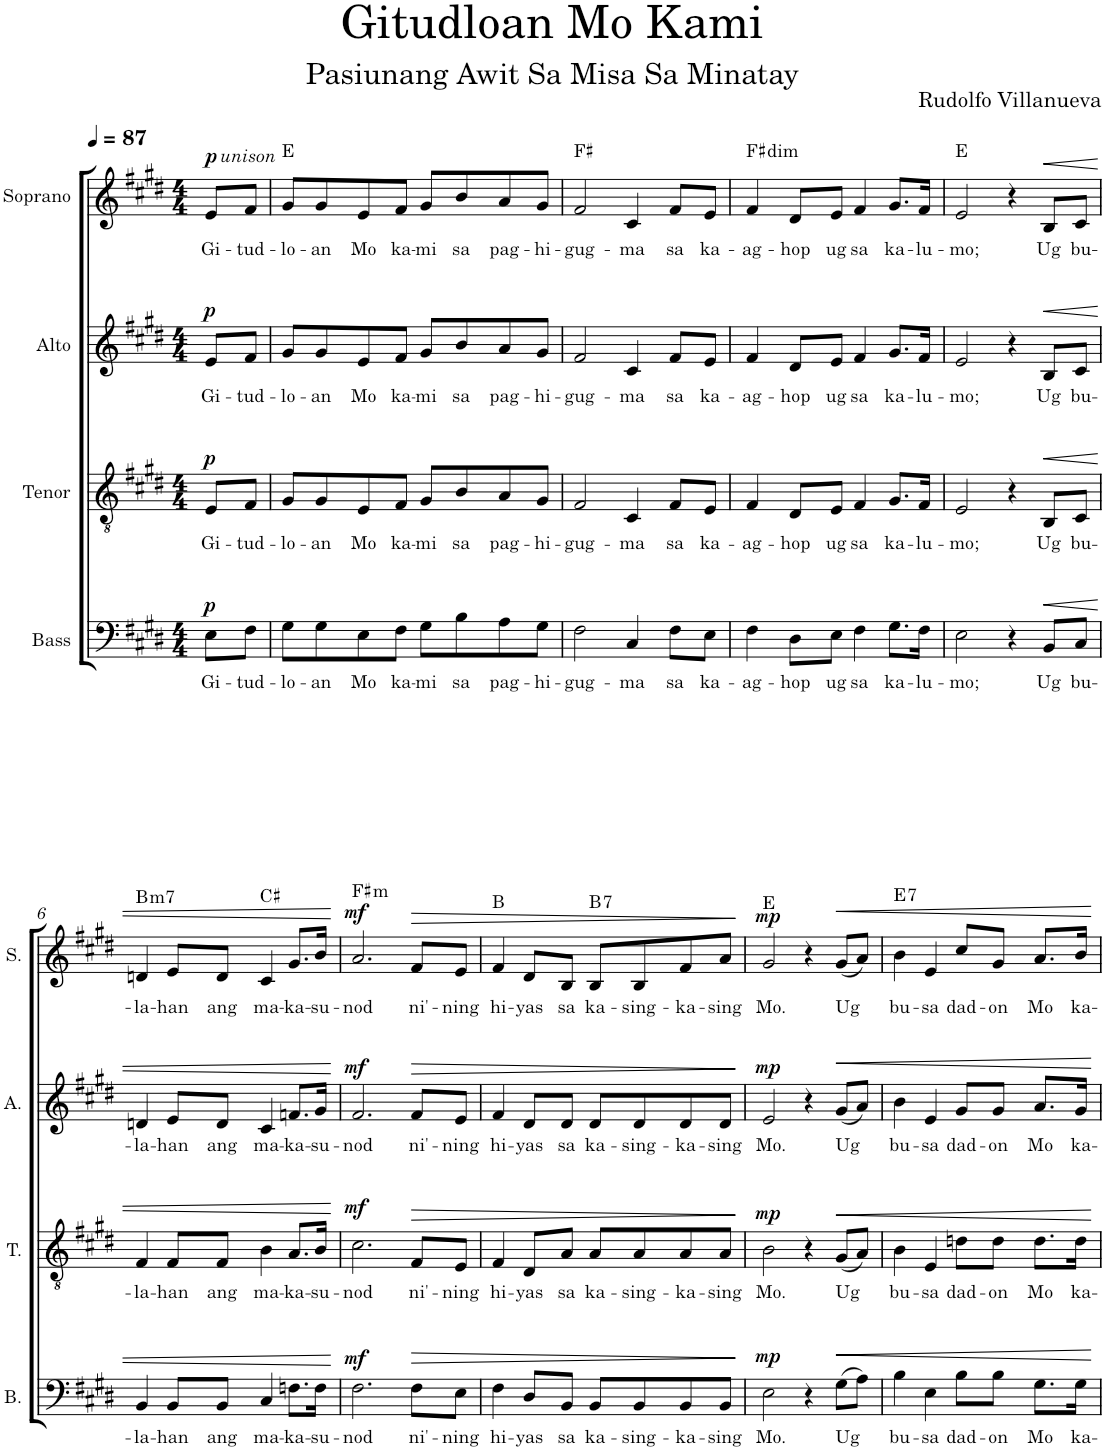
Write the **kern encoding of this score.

**kern	**text	**dynam	**kern	**text	**dynam	**kern	**text	**dynam	**kern	**text	**dynam	**harte
*part4	*part4	*part4	*part3	*part3	*part3	*part2	*part2	*part2	*part1	*part1	*part1	*part1
*staff4	*staff4	*staff4	*staff3	*staff3	*staff3	*staff2	*staff2	*staff2	*staff1	*staff1	*staff1	*
*I"Bass	*	*	*I"Tenor	*	*	*I"Alto	*	*	*I"Soprano	*	*	*
*I'B.	*	*	*I'T.	*	*	*I'A.	*	*	*I'S.	*	*	*
*clefF4	*	*	*clefGv2	*	*	*clefG2	*	*	*clefG2	*	*	*
*k[f#c#g#d#]	*	*	*k[f#c#g#d#]	*	*	*k[f#c#g#d#]	*	*	*k[f#c#g#d#]	*	*	*
*M4/4	*	*	*M4/4	*	*	*M4/4	*	*	*M4/4	*	*	*
*MM87	*	*	*MM87	*	*	*MM87	*	*	*MM87	*	*	*
=1	=1	=1	=1	=1	=1	=1	=1	=1	=1	=1	=1	=1
!	!	!	!	!	!	!	!	!	!LO:TX:a:i:t=unison	!	!	!
!	!LO:LY:b	!LO:DY:a	!	!LO:LY:b	!LO:DY:a	!	!LO:LY:b	!LO:DY:a	!	!LO:LY:b	!LO:DY:a	!
8E\L	Gi-	p	8E/L	Gi-	p	8e/L	Gi-	p	8e/L	Gi-	p	.
!	!LO:LY:b	!	!	!LO:LY:b	!	!	!LO:LY:b	!	!	!LO:LY:b	!	!
8F#\J	-tud-	.	8F#/J	-tud-	.	8f#/J	-tud-	.	8f#/J	-tud-	.	.
=2	=2	=2	=2	=2	=2	=2	=2	=2	=2	=2	=2	=2
!	!LO:LY:b	!	!	!LO:LY:b	!	!	!LO:LY:b	!	!	!LO:LY:b	!	!
8G#\L	-lo-	.	8G#/L	-lo-	.	8g#/L	-lo-	.	8g#/L	-lo-	.	E:maj
!	!LO:LY:b	!	!	!LO:LY:b	!	!	!LO:LY:b	!	!	!LO:LY:b	!	!
8G#\	-an	.	8G#/	-an	.	8g#/	-an	.	8g#/	-an	.	.
!	!LO:LY:b	!	!	!LO:LY:b	!	!	!LO:LY:b	!	!	!LO:LY:b	!	!
8E\	Mo	.	8E/	Mo	.	8e/	Mo	.	8e/	Mo	.	.
!	!LO:LY:b	!	!	!LO:LY:b	!	!	!LO:LY:b	!	!	!LO:LY:b	!	!
8F#\J	ka-	.	8F#/J	ka-	.	8f#/J	ka-	.	8f#/J	ka-	.	.
!	!LO:LY:b	!	!	!LO:LY:b	!	!	!LO:LY:b	!	!	!LO:LY:b	!	!
8G#\L	-mi	.	8G#/L	-mi	.	8g#/L	-mi	.	8g#/L	-mi	.	.
!	!LO:LY:b	!	!	!LO:LY:b	!	!	!LO:LY:b	!	!	!LO:LY:b	!	!
8B\	sa	.	8B/	sa	.	8b/	sa	.	8b/	sa	.	.
!	!LO:LY:b	!	!	!LO:LY:b	!	!	!LO:LY:b	!	!	!LO:LY:b	!	!
8A\	pag-	.	8A/	pag-	.	8a/	pag-	.	8a/	pag-	.	.
!	!LO:LY:b	!	!	!LO:LY:b	!	!	!LO:LY:b	!	!	!LO:LY:b	!	!
8G#\J	-hi-	.	8G#/J	-hi-	.	8g#/J	-hi-	.	8g#/J	-hi-	.	.
=3	=3	=3	=3	=3	=3	=3	=3	=3	=3	=3	=3	=3
!	!LO:LY:b	!	!	!LO:LY:b	!	!	!LO:LY:b	!	!	!LO:LY:b	!	!
2F#\	-gug-	.	2F#/	-gug-	.	2f#/	-gug-	.	2f#/	-gug-	.	F#:maj
!	!LO:LY:b	!	!	!LO:LY:b	!	!	!LO:LY:b	!	!	!LO:LY:b	!	!
4C#/	-ma	.	4C#/	-ma	.	4c#/	-ma	.	4c#/	-ma	.	.
!	!LO:LY:b	!	!	!LO:LY:b	!	!	!LO:LY:b	!	!	!LO:LY:b	!	!
8F#\L	sa	.	8F#/L	sa	.	8f#/L	sa	.	8f#/L	sa	.	.
!	!LO:LY:b	!	!	!LO:LY:b	!	!	!LO:LY:b	!	!	!LO:LY:b	!	!
8E\J	ka-	.	8E/J	ka-	.	8e/J	ka-	.	8e/J	ka-	.	.
=4	=4	=4	=4	=4	=4	=4	=4	=4	=4	=4	=4	=4
!	!LO:LY:b	!	!	!LO:LY:b	!	!	!LO:LY:b	!	!	!LO:LY:b	!	!LO:H:kt=dim
4F#\	-ag-	.	4F#/	-ag-	.	4f#/	-ag-	.	4f#/	-ag-	.	F#:dim
!	!LO:LY:b	!	!	!LO:LY:b	!	!	!LO:LY:b	!	!	!LO:LY:b	!	!
8D#\L	-hop	.	8D#/L	-hop	.	8d#/L	-hop	.	8d#/L	-hop	.	.
!	!LO:LY:b	!	!	!LO:LY:b	!	!	!LO:LY:b	!	!	!LO:LY:b	!	!
8E\J	ug	.	8E/J	ug	.	8e/J	ug	.	8e/J	ug	.	.
!	!LO:LY:b	!	!	!LO:LY:b	!	!	!LO:LY:b	!	!	!LO:LY:b	!	!
4F#\	sa	.	4F#/	sa	.	4f#/	sa	.	4f#/	sa	.	.
!	!LO:LY:b	!	!	!LO:LY:b	!	!	!LO:LY:b	!	!	!LO:LY:b	!	!
8.G#\L	ka-	.	8.G#/L	ka-	.	8.g#/L	ka-	.	8.g#/L	ka-	.	.
!	!LO:LY:b	!	!	!LO:LY:b	!	!	!LO:LY:b	!	!	!LO:LY:b	!	!
16F#\Jk	-lu-	.	16F#/Jk	-lu-	.	16f#/Jk	-lu-	.	16f#/Jk	-lu-	.	.
=5	=5	=5	=5	=5	=5	=5	=5	=5	=5	=5	=5	=5
!	!LO:LY:b	!	!	!LO:LY:b	!	!	!LO:LY:b	!	!	!LO:LY:b	!	!
2E\	-mo;	.	2E/	-mo;	.	2e/	-mo;	.	2e/	-mo;	.	E:maj
4r	.	.	4r	.	.	4r	.	.	4r	.	.	.
!	!LO:LY:b	!LO:HP:b	!	!LO:LY:b	!LO:HP:b	!	!LO:LY:b	!LO:HP:b	!	!LO:LY:b	!LO:HP:b	!
8BB/L	Ug	<	8BB/L	Ug	<	8B/L	Ug	<	8B/L	Ug	<	.
!	!LO:LY:b	!	!	!LO:LY:b	!	!	!LO:LY:b	!	!	!LO:LY:b	!	!
8C#/J	bu-	.	8C#/J	bu-	.	8c#/J	bu-	.	8c#/J	bu-	.	.
!!LO:LB:g=z
=6	=6	=6	=6	=6	=6	=6	=6	=6	=6	=6	=6	=6
!	!LO:LY:b	!	!	!LO:LY:b	!	!	!LO:LY:b	!	!	!LO:LY:b	!	!LO:H:kt=m7
4BB/	-la-	.	4F#/	-la-	.	4dn/	-la-	.	4dn/	-la-	.	B:min7
!	!LO:LY:b	!	!	!LO:LY:b	!	!	!LO:LY:b	!	!	!LO:LY:b	!	!
8BB/L	-han	.	8F#/L	-han	.	8e/L	-han	.	8e/L	-han	.	.
!	!LO:LY:b	!	!	!LO:LY:b	!	!	!LO:LY:b	!	!	!LO:LY:b	!	!
8BB/J	ang	.	8F#/J	ang	.	8d/J	ang	.	8d/J	ang	.	.
!	!LO:LY:b	!	!	!LO:LY:b	!	!	!LO:LY:b	!	!	!LO:LY:b	!	!
4C#/	ma-	.	4B\	ma-	.	4c#/	ma-	.	4c#/	ma-	.	C#:maj
!	!LO:LY:b	!	!	!LO:LY:b	!	!	!LO:LY:b	!	!	!LO:LY:b	!	!
8.Fn\L	-ka-	.	8.A/L	-ka-	.	8.fn/L	-ka-	.	8.g#/L	-ka-	.	.
!	!LO:LY:b	!	!	!LO:LY:b	!	!	!LO:LY:b	!	!	!LO:LY:b	!	!
16F\Jk	-su-	.	16B/Jk	-su-	.	16g#/Jk	-su-	.	16b/Jk	-su-	.	.
.	.	[	.	.	[	.	.	[	.	.	[	.
=7	=7	=7	=7	=7	=7	=7	=7	=7	=7	=7	=7	=7
!	!LO:LY:b	!LO:DY:a	!	!LO:LY:b	!LO:DY:a	!	!LO:LY:b	!LO:DY:a	!	!LO:LY:b	!LO:DY:a	!LO:H:kt=m
2.F#\	-nod	mf	2.c#\	-nod	mf	2.f#/	-nod	mf	2.a/	-nod	mf	F#:min
!	!LO:LY:b	!LO:HP:b	!	!LO:LY:b	!LO:HP:b	!	!LO:LY:b	!LO:HP:b	!	!LO:LY:b	!LO:HP:b	!
8F#\L	ni'-	>	8F#/L	ni'-	>	8f#/L	ni'-	>	8f#/L	ni'-	>	.
!	!LO:LY:b	!	!	!LO:LY:b	!	!	!LO:LY:b	!	!	!LO:LY:b	!	!
8E\J	-ning	.	8E/J	-ning	.	8e/J	-ning	.	8e/J	-ning	.	.
=8	=8	=8	=8	=8	=8	=8	=8	=8	=8	=8	=8	=8
!	!LO:LY:b	!	!	!LO:LY:b	!	!	!LO:LY:b	!	!	!LO:LY:b	!	!
4F#\	hi-	.	4F#/	hi-	.	4f#/	hi-	.	4f#/	hi-	.	B:maj
!	!LO:LY:b	!	!	!LO:LY:b	!	!	!LO:LY:b	!	!	!LO:LY:b	!	!
8D#/L	-yas	.	8D#/L	-yas	.	8d#/L	-yas	.	8d#/L	-yas	.	.
!	!LO:LY:b	!	!	!LO:LY:b	!	!	!LO:LY:b	!	!	!LO:LY:b	!	!
8BB/J	sa	.	8A/J	sa	.	8d#/J	sa	.	8B/J	sa	.	.
!	!LO:LY:b	!	!	!LO:LY:b	!	!	!LO:LY:b	!	!	!LO:LY:b	!	!LO:H:kt=7
8BB/L	ka-	.	8A/L	ka-	.	8d#/L	ka-	.	8B/L	ka-	.	B:7
!	!LO:LY:b	!	!	!LO:LY:b	!	!	!LO:LY:b	!	!	!LO:LY:b	!	!
8BB/	-sing-	.	8A/	-sing-	.	8d#/	-sing-	.	8B/	-sing-	.	.
!	!LO:LY:b	!	!	!LO:LY:b	!	!	!LO:LY:b	!	!	!LO:LY:b	!	!
8BB/	-ka-	.	8A/	-ka-	.	8d#/	-ka-	.	8f#/	-ka-	.	.
!	!LO:LY:b	!	!	!LO:LY:b	!	!	!LO:LY:b	!	!	!LO:LY:b	!	!
8BB/J	-sing	.	8A/J	-sing	.	8d#/J	-sing	.	8a/J	-sing	.	.
.	.	]	.	.	]	.	.	]	.	.	]	.
=9	=9	=9	=9	=9	=9	=9	=9	=9	=9	=9	=9	=9
!	!LO:LY:b	!LO:DY:a	!	!LO:LY:b	!LO:DY:a	!	!LO:LY:b	!LO:DY:a	!	!LO:LY:b	!LO:DY:a	!
2E\	Mo.	mp	2B\	Mo.	mp	2e/	Mo.	mp	2g#/	Mo.	mp	E:maj
4r	.	.	4r	.	.	4r	.	.	4r	.	.	.
!	!LO:LY:b	!LO:HP:b	!	!LO:LY:b	!LO:HP:b	!	!LO:LY:b	!LO:HP:b	!	!LO:LY:b	!LO:HP:b	!
(8G#\L	Ug	<	(8G#/L	Ug	<	(8g#/L	Ug	<	(8g#/L	Ug	<	.
8A\J)	.	.	8A/J)	.	.	8a/J)	.	.	8a/J)	.	.	.
=10	=10	=10	=10	=10	=10	=10	=10	=10	=10	=10	=10	=10
!	!LO:LY:b	!	!	!LO:LY:b	!	!	!LO:LY:b	!	!	!LO:LY:b	!	!LO:H:kt=7
4B\	bu-	.	4B\	bu-	.	4b\	bu-	.	4b\	bu-	.	E:7
!	!LO:LY:b	!	!	!LO:LY:b	!	!	!LO:LY:b	!	!	!LO:LY:b	!	!
4E\	-sa	.	4E/	-sa	.	4e/	-sa	.	4e/	-sa	.	.
!	!LO:LY:b	!	!	!LO:LY:b	!	!	!LO:LY:b	!	!	!LO:LY:b	!	!
8B\L	dad-	.	8dn\L	dad-	.	8g#/L	dad-	.	8cc#/L	dad-	.	.
!	!LO:LY:b	!	!	!LO:LY:b	!	!	!LO:LY:b	!	!	!LO:LY:b	!	!
8B\J	-on	.	8d\J	-on	.	8g#/J	-on	.	8g#/J	-on	.	.
!	!LO:LY:b	!	!	!LO:LY:b	!	!	!LO:LY:b	!	!	!LO:LY:b	!	!
8.G#\L	Mo	.	8.d\L	Mo	.	8.a/L	Mo	.	8.a/L	Mo	.	.
!	!LO:LY:b	!	!	!LO:LY:b	!	!	!LO:LY:b	!	!	!LO:LY:b	!	!
16G#\Jk	ka-	.	16d\Jk	ka-	.	16g#/Jk	ka-	.	16b/Jk	ka-	.	.
.	.	[	.	.	[	.	.	[	.	.	[	.
=	=	=	=	=	=	=	=	=	=	=	=	=
*-	*-	*-	*-	*-	*-	*-	*-	*-	*-	*-	*-	*-
